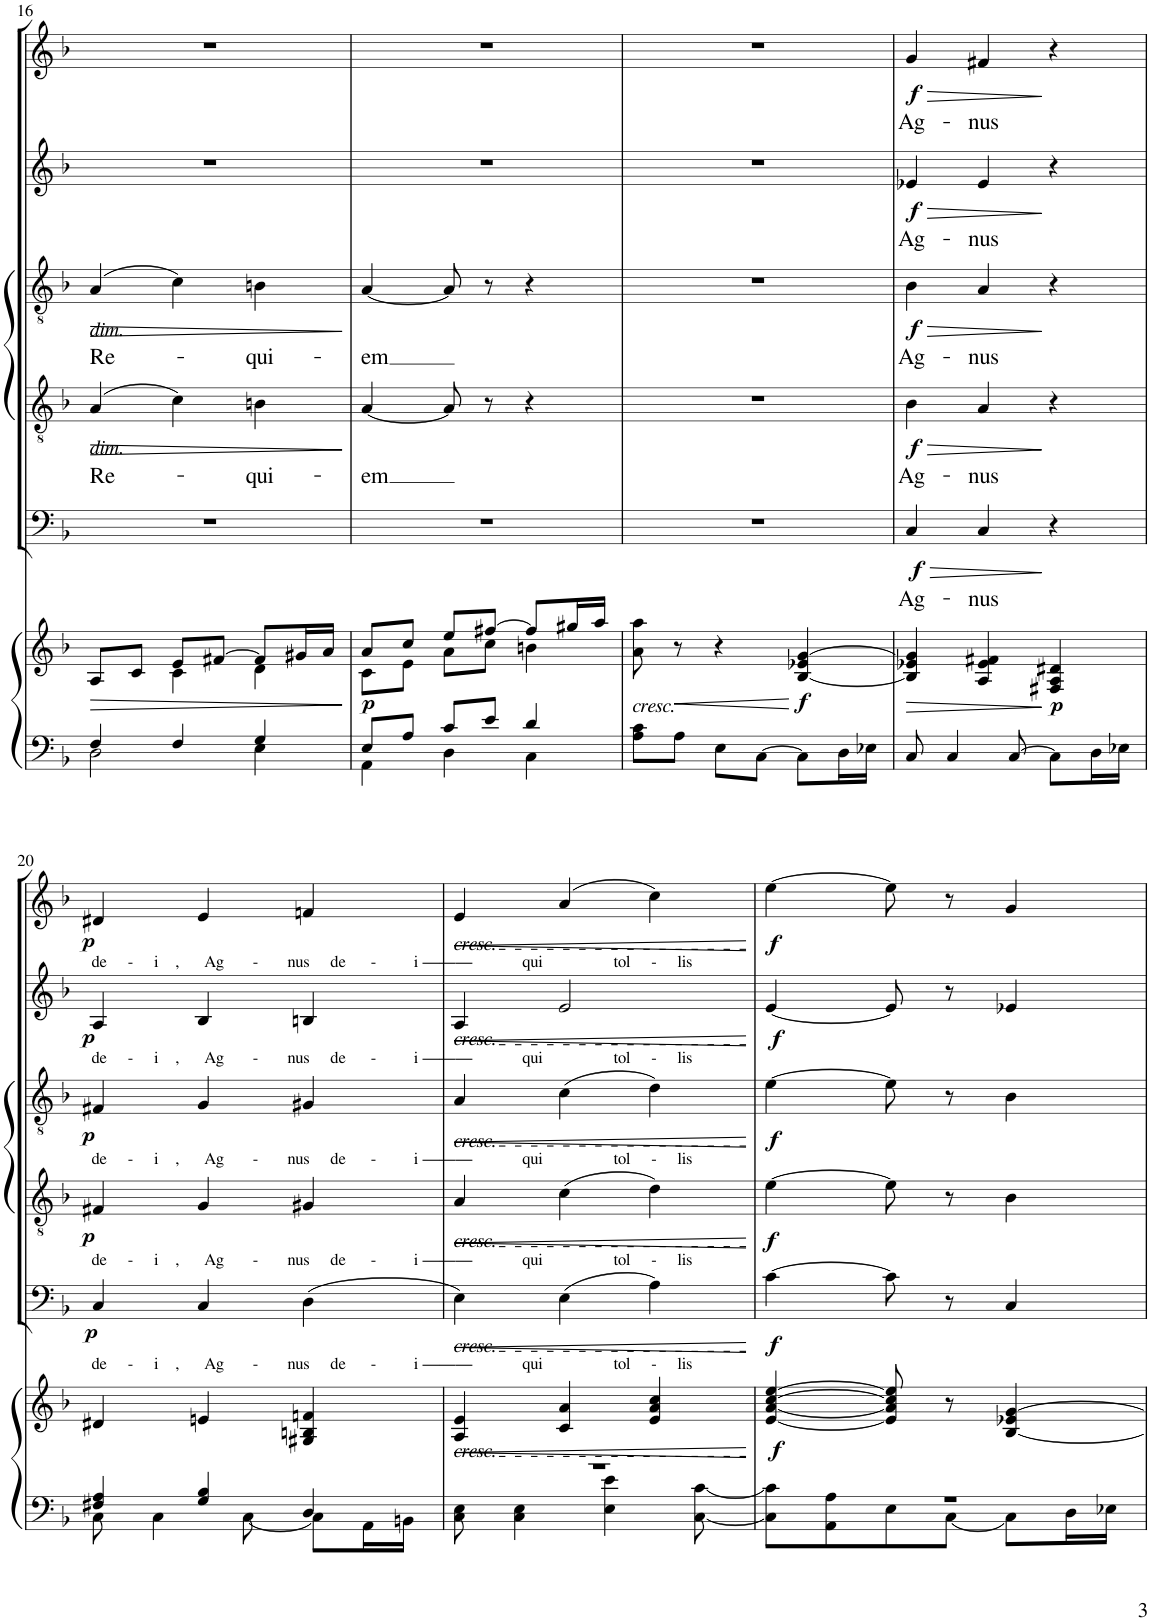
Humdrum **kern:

**kern	**kern	**dynam	**kern	**text	**dynam	**kern	**text	**dynam	**kern	**text	**dynam	**kern	**text	**dynam	**kern	**text	**dynam
*part6	*part6	*part6	*part5	*part5	*part5	*part4	*part4	*part4	*part3	*part3	*part3	*part2	*part2	*part2	*part1	*part1	*part1
*staff7	*staff6	*staff6/7	*staff5	*staff5	*staff5	*staff4	*staff4	*staff4	*staff3	*staff3	*staff3	*staff2	*staff2	*staff2	*staff1	*staff1	*staff1
*I"PIANO	*	*	*I"BASSES I	*	*	*I"TÉNORS II	*	*	*I"TÉNORS I	*	*	*I"ALTOS	*	*	*I"SOPRANOS	*	*
*I'Pno	*	*	*	*	*	*	*	*	*	*	*	*	*	*	*	*	*
!!LO:PB:g=z
*clefF4	*clefG2	*	*clefF4	*	*	*clefGv2	*	*	*clefGv2	*	*	*clefG2	*	*	*clefG2	*	*
*k[b-]	*k[b-]	*	*k[b-]	*	*	*k[b-]	*	*	*k[b-]	*	*	*k[b-]	*	*	*k[b-]	*	*
*M3/4	*M3/4	*	*M3/4	*	*	*M3/4	*	*	*M3/4	*	*	*M3/4	*	*	*M3/4	*	*
=16	=16	=16	=16	=16	=16	=16	=16	=16	=16	=16	=16	=16	=16	=16	=16	=16	=16
*^	*	*	*	*	*	*	*	*	*	*	*	*	*	*	*	*	*
!	!	!	!	!	!	!	!	!	!	!LO:TX:b:i:t=dim.	!	!	!	!	!	!	!	!
!	!	!	!	!	!	!	!LO:TX:b:i:t=dim.	!	!	!	!	!	!	!	!	!	!	!
!	!	!	!LO:HP:b	!	!	!	!	!LO:LY:b	!LO:HP:b	!	!LO:LY:b	!LO:HP:b	!	!	!	!	!	!
*	*	*^	*	*	*	*	*	*	*	*	*	*	*	*	*	*	*	*
4F/	2D\	8A/L	4ryy	>	2.r	.	.	(4A/	Re-	>	(4A/	Re-	>	2.r	.	.	2.r	.	.
.	.	8c/J	.	.	.	.	.	.	.	.	.	.	.	.	.	.	.	.	.
4F/	.	8e/L	4c\	.	.	.	.	4c\)	.	.	4c\)	.	.	.	.	.	.	.	.
.	.	[8f#X/J	.	.	.	.	.	.	.	.	.	.	.	.	.	.	.	.	.
!	!	!	!	!	!	!	!	!	!LO:LY:b	!	!	!LO:LY:b	!	!	!	!	!	!	!
4G/	4E\	8f#/L]	4d\	.	.	.	.	4Bn\	-qui-	.	4Bn\	-qui-	.	.	.	.	.	.	.
.	.	16g#X/L	.	.	.	.	.	.	.	.	.	.	.	.	.	.	.	.	.
.	.	16a/JJ	.	.	.	.	.	.	.	.	.	.	.	.	.	.	.	.	.
*v	*v	*	*	*	*	*	*	*	*	*	*	*	*	*	*	*	*	*	*
*	*v	*v	*	*	*	*	*	*	*	*	*	*	*	*	*	*	*	*
.	.	]	.	.	.	.	.	]	.	.	]	.	.	.	.	.	.
=17	=17	=17	=17	=17	=17	=17	=17	=17	=17	=17	=17	=17	=17	=17	=17	=17	=17
*^	*^	*	*	*	*	*	*	*	*	*	*	*	*	*	*	*	*
!	!	!	!	!LO:DY:b	!	!	!	!	!LO:LY:b	!	!	!LO:LY:b	!	!	!	!	!	!	!
8E/L	4AA\	8a/L	8c\L	p	2.r	.	.	[4A/	-em	.	[4A/	-em	.	2.r	.	.	2.r	.	.
8A/J	.	8cc/J	8e\J	.	.	.	.	.	.	.	.	.	.	.	.	.	.	.	.
8c/L	4D\	8ee/L	8a\L	.	.	.	.	8A/]	.	.	8A/]	.	.	.	.	.	.	.	.
8e/J	.	[8ff#X/J	8cc\J	.	.	.	.	8r	.	.	8r	.	.	.	.	.	.	.	.
4d/	4C\	8ff#/L]	4bn\	.	.	.	.	4r	.	.	4r	.	.	.	.	.	.	.	.
.	.	16gg#X/L	.	.	.	.	.	.	.	.	.	.	.	.	.	.	.	.	.
.	.	16aa/JJ	.	.	.	.	.	.	.	.	.	.	.	.	.	.	.	.	.
*v	*v	*	*	*	*	*	*	*	*	*	*	*	*	*	*	*	*	*	*
*	*v	*v	*	*	*	*	*	*	*	*	*	*	*	*	*	*	*	*
=18	=18	=18	=18	=18	=18	=18	=18	=18	=18	=18	=18	=18	=18	=18	=18	=18	=18
!	!LO:TX:b:i:t=cresc.	!	!	!	!	!	!	!	!	!	!	!	!	!	!	!	!
8A\ 8c\L	8a\ 8aa\	.	2.r	.	.	2.r	.	.	2.r	.	.	2.r	.	.	2.r	.	.
!	!	!LO:HP:b	!	!	!	!	!	!	!	!	!	!	!	!	!	!	!
8A\J	8r	<	.	.	.	.	.	.	.	.	.	.	.	.	.	.	.
8E\L	4r	.	.	.	.	.	.	.	.	.	.	.	.	.	.	.	.
[8C\J	.	.	.	.	.	.	.	.	.	.	.	.	.	.	.	.	.
!	!	!LO:DY:n=1:b	!	!	!	!	!	!	!	!	!	!	!	!	!	!	!
8C\L]	[4B-/ 4e-X/ [4g/	[ f	.	.	.	.	.	.	.	.	.	.	.	.	.	.	.
16D\L	.	.	.	.	.	.	.	.	.	.	.	.	.	.	.	.	.
16E-X\JJ	.	.	.	.	.	.	.	.	.	.	.	.	.	.	.	.	.
=19	=19	=19	=19	=19	=19	=19	=19	=19	=19	=19	=19	=19	=19	=19	=19	=19	=19
!	!	!LO:HP:b	!	!LO:LY:b	!LO:HP:b	!	!LO:LY:b	!LO:HP:b	!	!LO:LY:b	!LO:HP:b	!	!LO:LY:b	!LO:HP:b	!	!LO:LY:b	!LO:HP:b
!	!	!	!	!	!LO:DY:n=1:b	!	!	!LO:DY:n=1:b	!	!	!LO:DY:n=1:b	!	!	!LO:DY:n=1:b	!	!	!LO:DY:n=1:b
8C/	4B-/] 4e-X/ 4g/]	>	4C/	Ag-	> f	4B-\	Ag-	> f	4B-\	Ag-	> f	4e-X/	Ag-	> f	4g/	Ag-	> f
4C/	.	.	.	.	.	.	.	.	.	.	.	.	.	.	.	.	.
!	!	!	!	!LO:LY:b	!	!	!LO:LY:b	!	!	!LO:LY:b	!	!	!LO:LY:b	!	!	!LO:LY:b	!
.	4A/ 4e-/ 4f#X/	.	4C/	-nus	.	4A/	-nus	.	4A/	-nus	.	4e-/	-nus	.	4f#X/	-nus	.
[8C/	.	.	.	.	.	.	.	.	.	.	.	.	.	.	.	.	.
!	!	!LO:DY:n=1:b	!	!	!	!	!	!	!	!	!	!	!	!	!	!	!
8C\L]	4F#X/ 4A/ 4d#X/	] p	4r	.	]	4r	.	]	4r	.	]	4r	.	]	4r	.	]
16D\L	.	.	.	.	.	.	.	.	.	.	.	.	.	.	.	.	.
16E-X\JJ	.	.	.	.	.	.	.	.	.	.	.	.	.	.	.	.	.
!!LO:LB:g=z
=20	=20	=20	=20	=20	=20	=20	=20	=20	=20	=20	=20	=20	=20	=20	=20	=20	=20
*k[b-]	*k[b-]	*	*k[b-]	*	*	*k[b-]	*	*	*k[b-]	*	*	*k[b-]	*	*	*k[b-]	*	*
*^	*	*	*	*	*	*	*	*	*	*	*	*	*	*	*	*	*
!	!	!	!	!	!	!	!	!	!	!	!	!	!	!	!	!LO:TX:b:t=de     -     i    ,      Ag       -       nus     de      -         i ———            qui                 tol     -     lis	!	!
!	!	!	!	!	!	!	!	!	!	!	!	!	!LO:TX:b:t=de     -     i    ,      Ag       -       nus     de      -         i ———            qui                 tol     -     lis	!	!	!	!	!
!	!	!	!	!	!	!	!	!	!	!LO:TX:b:t=de     -     i    ,      Ag       -       nus     de      -         i ———            qui                 tol     -     lis	!	!	!	!	!	!	!	!
!	!	!	!	!	!	!	!LO:TX:b:t=de     -     i    ,      Ag       -       nus     de      -         i ———            qui                 tol     -     lis	!	!	!	!	!	!	!	!	!	!	!
!	!	!	!	!LO:TX:b:t=de     -     i    ,      Ag       -       nus     de      -         i ———            qui                 tol     -     lis	!	!	!	!	!	!	!	!	!	!	!	!	!	!
!	!	!	!	!	!	!LO:DY:b	!	!	!LO:DY:b	!	!	!LO:DY:b	!	!	!LO:DY:b	!	!	!LO:DY:b
4F#X/ 4A/	8C\	4d#X/	.	4C/	.	p	4F#X/	.	p	4F#X/	.	p	4A/	.	p	4d#X/	.	p
.	4C\	.	.	.	.	.	.	.	.	.	.	.	.	.	.	.	.	.
4G/ 4B-/	.	4en/	.	4C/	.	.	4G/	.	.	4G/	.	.	4B-/	.	.	4e/	.	.
.	[8C\	.	.	.	.	.	.	.	.	.	.	.	.	.	.	.	.	.
4D/	8C\L]	4G#X/ 4Bn/ 4fn/	.	(4D\	.	.	4G#X/	.	.	4G#X/	.	.	4Bn/	.	.	4fn/	.	.
.	16AA\L	.	.	.	.	.	.	.	.	.	.	.	.	.	.	.	.	.
.	16BBn\JJ	.	.	.	.	.	.	.	.	.	.	.	.	.	.	.	.	.
=21	=21	=21	=21	=21	=21	=21	=21	=21	=21	=21	=21	=21	=21	=21	=21	=21	=21	=21
!	!	!	!	!	!	!	!	!	!	!	!	!	!	!	!	!LO:TX:b:i:t=cresc.	!	!
!	!	!	!	!	!	!	!	!	!	!	!	!	!LO:TX:b:i:t=cresc.	!	!	!	!	!
!	!	!	!	!	!	!	!	!	!	!LO:TX:b:i:t=cresc.	!	!	!	!	!	!	!	!
!	!	!	!	!	!	!	!LO:TX:b:i:t=cresc.	!	!	!	!	!	!	!	!	!	!	!
!	!	!	!	!LO:TX:b:i:t=cresc.	!	!	!	!	!	!	!	!	!	!	!	!	!	!
!	!	!LO:TX:b:i:t=cresc.	!	!	!	!	!	!	!	!	!	!	!	!	!	!	!	!
!	!	!	!	!	!	!LO:HP:b	!	!	!LO:HP:b	!	!	!LO:HP:b	!	!	!LO:HP:b	!	!	!LO:HP:b
2.r	8C\ 8E\	4A/ 4e/	.	4E\)	.	<	4A/	.	<	4A/	.	<	4A/	.	<	4e/	.	<
.	4C\ 4E\	.	.	.	.	.	.	.	.	.	.	.	.	.	.	.	.	.
!	!	!	!LO:HP:b	!	!	!	!	!	!	!	!	!	!	!	!	!	!	!
.	.	4c/ 4a/	<	(4E\	.	.	(4c\	.	.	(4c\	.	.	2e/	.	.	(4a/	.	.
.	4E\ 4e\	.	.	.	.	.	.	.	.	.	.	.	.	.	.	.	.	.
.	.	4e/ 4a/ 4cc/	.	4A\)	.	.	4d\)	.	.	4d\)	.	.	.	.	.	4cc\)	.	.
.	[8C\ [8c\	.	.	.	.	.	.	.	.	.	.	.	.	.	.	.	.	.
*v	*v	*	*	*	*	*	*	*	*	*	*	*	*	*	*	*	*	*
.	.	[	.	.	[	.	.	[	.	.	[	.	.	[	.	.	[
=22	=22	=22	=22	=22	=22	=22	=22	=22	=22	=22	=22	=22	=22	=22	=22	=22	=22
*^	*	*	*	*	*	*	*	*	*	*	*	*	*	*	*	*	*
!	!	!	!LO:DY:b	!	!	!LO:DY:b	!	!	!LO:DY:b	!	!	!LO:DY:b	!	!	!LO:DY:b	!	!	!LO:DY:b
2.r	8C\] 8c\]L	[4e/ [4a/ [4cc/ [4ee/	f	[4c\	.	f	[4e\	.	f	[4e\	.	f	[4e/	.	f	[4ee\	.	f
.	8AA\ 8A\	.	.	.	.	.	.	.	.	.	.	.	.	.	.	.	.	.
.	8E\	8e/] 8a/] 8cc/] 8ee/]	.	8c\]	.	.	8e\]	.	.	8e\]	.	.	8e/]	.	.	8ee\]	.	.
.	[8C\J	8r	.	8r	.	.	8r	.	.	8r	.	.	8r	.	.	8r	.	.
.	8C\L]	[4B-/ 4e-X/ [4g/	.	4C/	.	.	4B-\	.	.	4B-\	.	.	4e-X/	.	.	4g/	.	.
.	16D\L	.	.	.	.	.	.	.	.	.	.	.	.	.	.	.	.	.
.	16E-X\JJ	.	.	.	.	.	.	.	.	.	.	.	.	.	.	.	.	.
*v	*v	*	*	*	*	*	*	*	*	*	*	*	*	*	*	*	*	*
=	=	=	=	=	=	=	=	=	=	=	=	=	=	=	=	=	=
*-	*-	*-	*-	*-	*-	*-	*-	*-	*-	*-	*-	*-	*-	*-	*-	*-	*-
